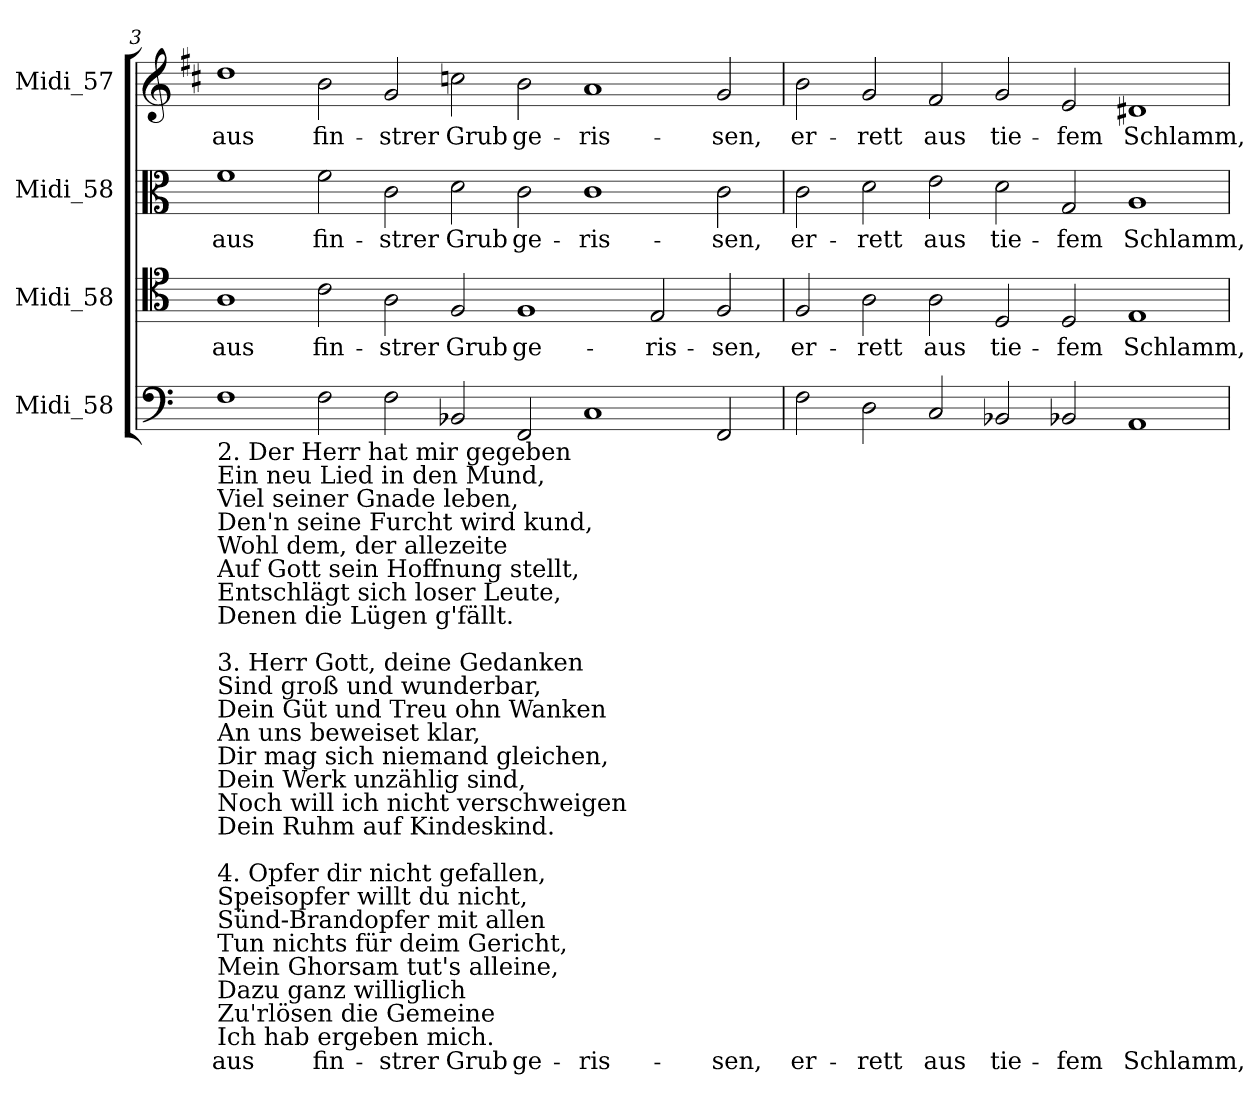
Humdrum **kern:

**kern	**text	**kern	**text	**kern	**text	**kern	**text
*part4	*part4	*part3	*part3	*part2	*part2	*part1	*part1
*staff4	*staff4	*staff3	*staff3	*staff2	*staff2	*staff1	*staff1
*I"Midi_58	*	*I"Midi_58	*	*I"Midi_58	*	*I"Midi_57	*
!!LO:LB:g=z
*clefF4	*	*clefC4	*	*clefC3	*	*clefG2	*
*	*	*	*	*	*	*ITrd1c2	*
*k[]	*	*k[]	*	*k[]	*	*k[]	*
*C:	*	*C:	*	*C:	*	*C:	*
=3	=3	=3	=3	=3	=3	=3	=3
!LO:TX:b:t=2. Der Herr hat mir gegeben\nEin neu Lied in den Mund,\nViel seiner Gnade leben,\nDen'n seine Furcht wird kund,\nWohl dem, der allezeite\nAuf Gott sein Hoffnung stellt,\nEntschlägt sich loser Leute,\nDenen die Lügen g'fällt.\n\n3. Herr Gott, deine Gedanken\nSind groß und wunderbar,\nDein Güt und Treu ohn Wanken\nAn uns beweiset klar,\nDir mag sich niemand gleichen,\nDein Werk unzählig sind,\nNoch will ich nicht verschweigen\nDein Ruhm auf Kindeskind.\n\n4. Opfer dir nicht gefallen,\nSpeisopfer willt du nicht,\nSünd-Brandopfer mit allen\nTun nichts für deim Gericht,\nMein Ghorsam tut's alleine,\nDazu ganz williglich\nZu'rlösen die Gemeine\nIch hab ergeben mich.	!	!	!	!	!	!	!
!	!LO:LY:b	!	!LO:LY:b	!	!LO:LY:b	!	!LO:LY:b
1F	aus	1A	aus	1f	aus	1cc	aus
!	!LO:LY:b	!	!LO:LY:b	!	!LO:LY:b	!	!LO:LY:b
2F	fin-	2c	fin-	2f	fin-	2a	fin-
!	!LO:LY:b	!	!LO:LY:b	!	!LO:LY:b	!	!LO:LY:b
2F	-strer	2A	-strer	2c	-strer	2f	-strer
!	!LO:LY:b	!	!LO:LY:b	!	!LO:LY:b	!	!LO:LY:b
2BB-X	Grub	2F	Grub	2d	Grub	2b-X	Grub
!	!LO:LY:b	!	!LO:LY:b	!	!LO:LY:b	!	!LO:LY:b
2FF	ge-	1F	ge-	2c	ge-	2a	ge-
!	!LO:LY:b	!	!	!	!LO:LY:b	!	!LO:LY:b
1C	-ris-	.	.	1c	-ris-	1g	-ris-
!	!	!	!LO:LY:b	!	!	!	!
.	.	2E	-ris-	.	.	.	.
!	!LO:LY:b	!	!LO:LY:b	!	!LO:LY:b	!	!LO:LY:b
2FF	-sen,	2F	-sen,	2c	-sen,	2f	-sen,
=4	=4	=4	=4	=4	=4	=4	=4
!	!LO:LY:b	!	!LO:LY:b	!	!LO:LY:b	!	!LO:LY:b
2F	er-	2F	er-	2c	er-	2a	er-
!	!LO:LY:b	!	!LO:LY:b	!	!LO:LY:b	!	!LO:LY:b
2D	-rett	2A	-rett	2d	-rett	2f	-rett
!	!LO:LY:b	!	!LO:LY:b	!	!LO:LY:b	!	!LO:LY:b
2C	aus	2A	aus	2e	aus	2e	aus
!	!LO:LY:b	!	!LO:LY:b	!	!LO:LY:b	!	!LO:LY:b
2BB-X	tie-	2D	tie-	2d	tie-	2f	tie-
!	!LO:LY:b	!	!LO:LY:b	!	!LO:LY:b	!	!LO:LY:b
2BB-X	-fem	2D	-fem	2G	-fem	2d	-fem
!	!LO:LY:b	!	!LO:LY:b	!	!LO:LY:b	!	!LO:LY:b
1AA	Schlamm,	1E	Schlamm,	1A	Schlamm,	1c#X	Schlamm,
=	=	=	=	=	=	=	=
*-	*-	*-	*-	*-	*-	*-	*-
